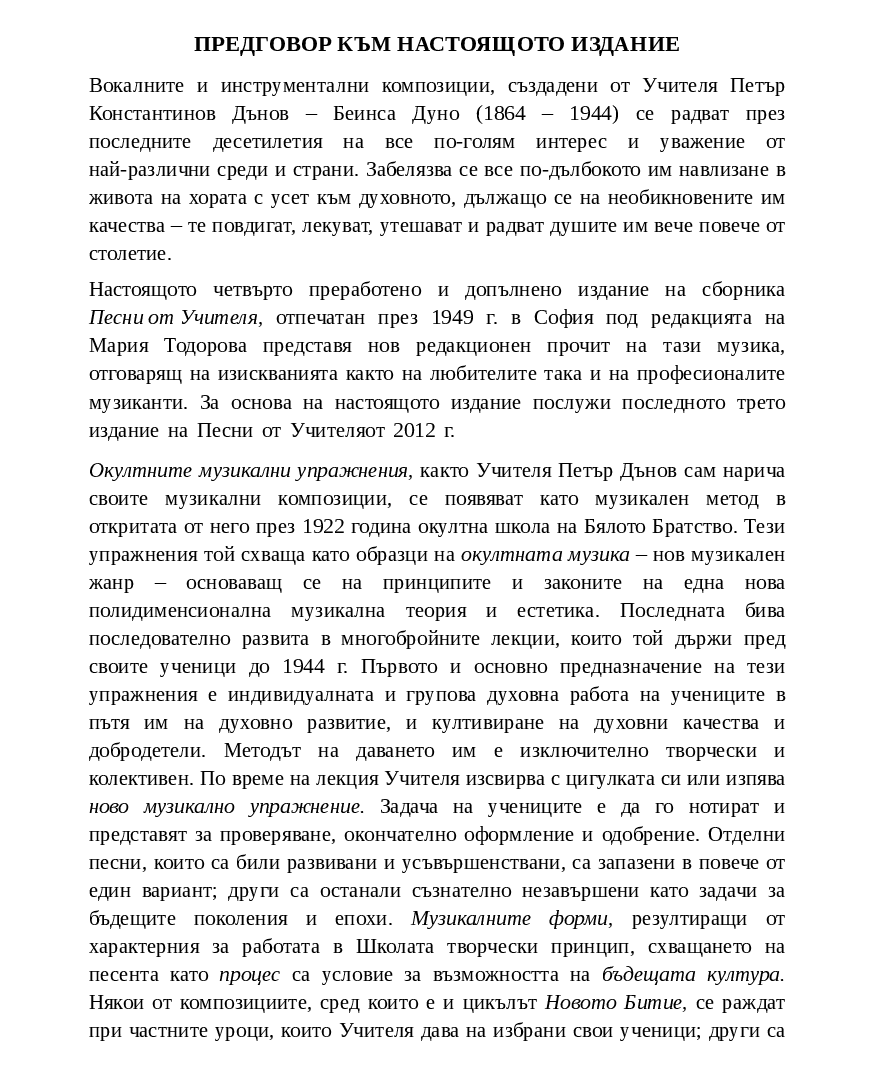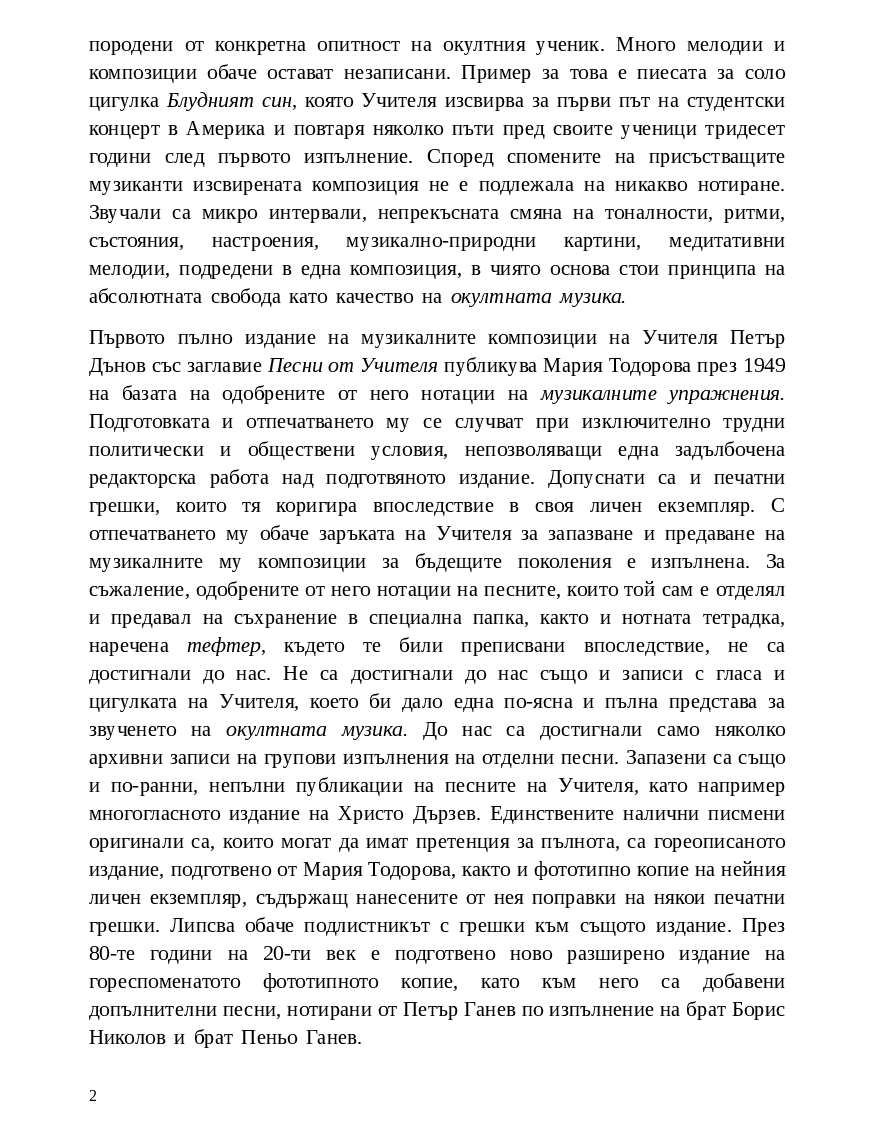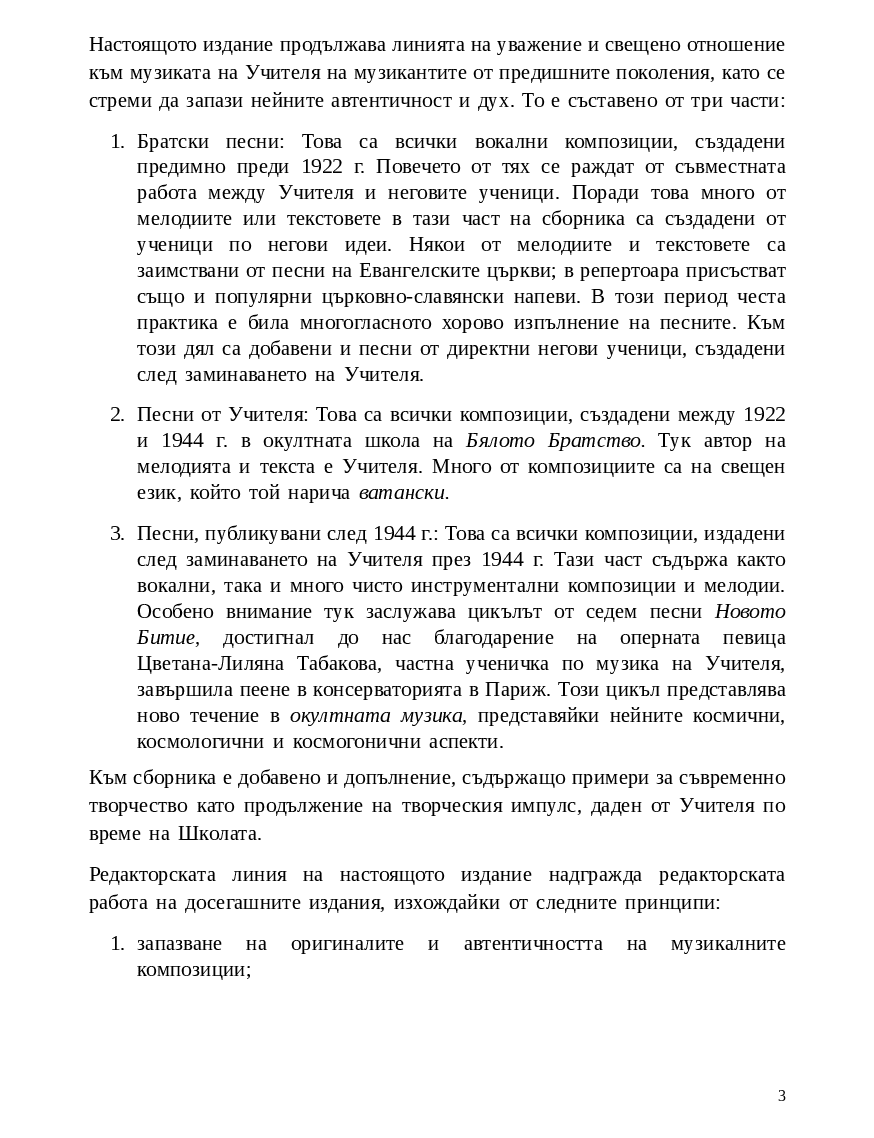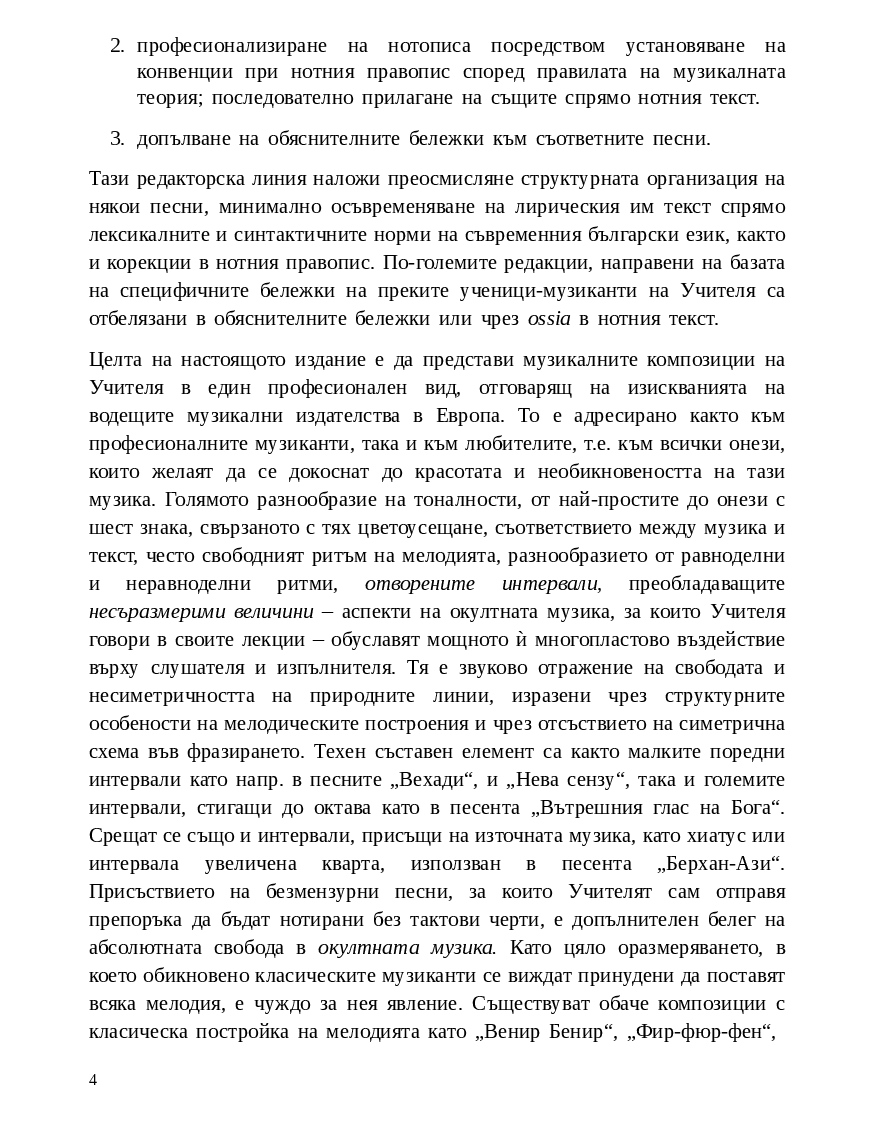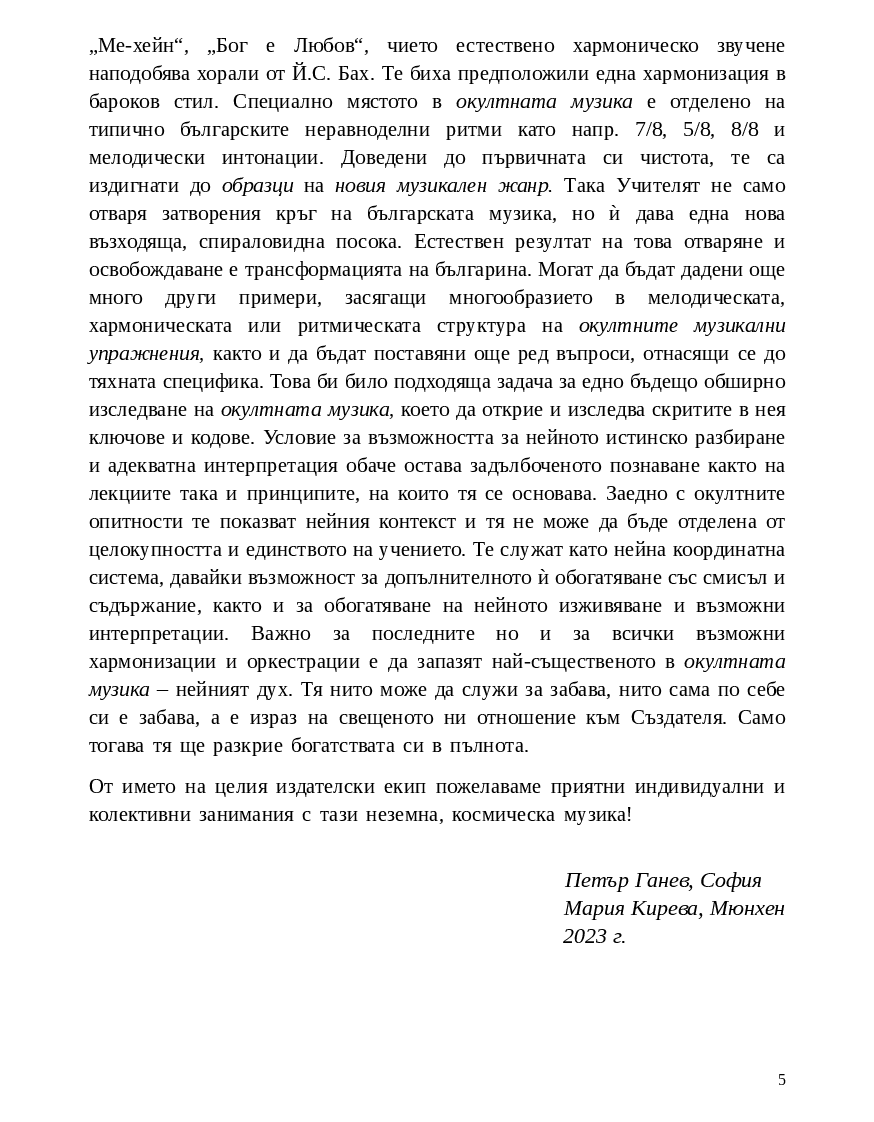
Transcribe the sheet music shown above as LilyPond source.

\version "2.24.2"

% include paper part and global functions
\include "include/globals.ily"

\bookpart {
  \paper {
    print-all-headers = ##f
    print-page-number = ##t
    print-first-page-number = ##f

    % put page numbers on the bottom
    oddHeaderMarkup = \markup ""
    evenHeaderMarkup = \markup ""
    oddFooterMarkup = \markup
    \fill-line {
      ""
      \if \should-print-page-number \fromproperty #'page:page-number-string
    }
    evenFooterMarkup = \markup
    \fill-line {
      \if \should-print-page-number \fromproperty #'page:page-number-string
      ""
    }

    left-margin = 1.5\cm
    right-margin = 1.5\cm
    top-margin = 1.6\cm
    bottom-margin = 1.2\cm
    ragged-bottom = ##t % do not spread the staves to fill the whole vertical space


  }

  \tocItem \markup "Предговор към настоящото издание"
  \markup \fontsize  #+3.0 { \fill-line \bold {"ПРЕДГОВОР КЪМ НАСТОЯЩОТО ИЗДАНИЕ"} }

  \markup \fontsize #+2.5 {
    \vspace #1.0  \override #'(baseline-skip . 2.7)
    \justify {

      Вокалните и инструментални композиции, създадени от Учителя Петър Константинов Дънов – Беинса Дуно (1864 – 1944) се радват през последните десетилетия на все по-голям интерес и уважение от най-различни среди и страни. Забелязва се все по-дълбокото им навлизане в живота на хората с усет към  духовното, дължащо се на необикновените им качества – те повдигат, лекуват, утешават и радват душите им вече повече от столетие.
    }
  }

  \markup \fontsize #+2.5 {
    \vspace #1.0  \override #'(baseline-skip . 2.7)
    \justify {

      Настоящото четвърто преработено и допълнено издание на сборника \italic"Песни от Учителя," отпечатан през 1949 г. в София под редакцията на Мария Тодорова представя нов редакционен прочит на тази музика, отговарящ на изискванията както на любителите така и на професионалите музиканти. За основа на настоящото издание послужи последното трето издание на Песни от Учителяот 2012 г.
    }
  }
  \markup \fontsize #+2.5 {
    \vspace #1.0  \override #'(baseline-skip . 2.7)
    \justify {
      \italic {Окултните} \italic {музикални} \italic {упражнения,} както Учителя Петър Дънов сам нарича своите музикални композиции, се появяват като музикален метод в откритата от него през 1922 година окултна школа на Бялото Братство. Тези упражнения той схваща като образци на \italic {окултната} \italic {музика} – нов музикален жанр – основаващ се на принципите и законите на една нова полидименсионална  музикална теория и естетика. Последната бива последователно развита в многобройните лекции, които той държи пред своите ученици до 1944 г. Първото и основно предназначение на тези упражнения е индивидуалната и групова духовна работа на учениците в пътя им на духовно развитие, и култивиране на духовни качества и добродетели. Методът на даването им е изключително творчески и колективен. По време на лекция Учителя изсвирва с цигулката си или изпява \italic {ново} \italic {музикално} \italic {упражнение.} Задача на учениците е да го нотират и представят за проверяване, окончателно оформление и одобрение. Отделни песни, които са били развивани и усъвършенствани, са запазени в повече от един вариант; други са останали съзнателно незавършени като задачи за бъдещите поколения и епохи. \italic {Музикалните} \italic {форми,} резултиращи от характерния за работата в Школата творчески принцип, схващането на песента като \italic {процес} са условие за възможността на \italic {бъдещата} \italic {култура.}  Някои от композициите, сред които е и цикълът \italic {Новото} \italic {Битие,} се раждат при частните уроци, които Учителя дава на избрани свои ученици; други са 
    }
  }

  \markup \fontsize #+2.5 {
    \vspace #0 \override #'(baseline-skip . 2.7)
    \justify {
      породени от конкретна опитност на окултния ученик. Много мелодии и композиции обаче остават незаписани. Пример за това е пиесата за соло цигулка \italic {Блудният} \italic {син,} която Учителя изсвирва за първи път на студентски концерт в Америка и повтаря няколко пъти пред своите ученици тридесет години след първото изпълнение. Според спомените на присъстващите музиканти изсвирената композиция не е подлежала на никакво нотиране. Звучали са микро интервали, непрекъсната смяна на тоналности, ритми, състояния, настроения, музикално-природни картини, медитативни мелодии, подредени в една композиция, в чиято основа стои принципа на абсолютната свобода като качество на \italic{окултната} \italic {музика.}
    }
  }

  \markup \fontsize #+2.5 {
    \vspace #1.0  \override #'(baseline-skip . 2.7)
    \justify {
      Първото пълно издание на музикалните композиции на Учителя Петър Дънов със заглавие \italic {Песни} \italic {от} \italic {Учителя} публикува Мария Тодорова през 1949 на базата на одобрените от него нотации на \italic {музикалните} \italic {упражнения.} Подготовката и отпечатването му се случват при изключително трудни политически и обществени условия, непозволяващи една задълбочена редакторска работа над подготвяното издание. Допуснати са и печатни грешки, които тя коригира впоследствие в своя личен екземпляр. С отпечатването му обаче заръката на Учителя за запазване и предаване на музикалните му композиции за бъдещите поколения е изпълнена. За съжаление, одобрените от него нотации на песните, които той сам е отделял и предавал на съхранение в специална папка, както и нотната тетрадка, наречена \italic {тефтер,} където те били преписвани впоследствие, не са достигнали до нас. Не са достигнали до нас също и записи с гласа и цигулката на Учителя, което би дало една по-ясна и пълна представа за звученето на \italic {окултната} \italic {музика.} До нас са достигнали само няколко архивни записи на групови изпълнения на отделни песни. Запазени са също и по-ранни, непълни публикации на песните на Учителя, като например многогласното издание на Христо Дързев. Единствените налични писмени оригинали са, които могат да имат претенция за пълнота, са гореописаното издание, подготвено от Мария Тодорова, както и фототипно копие на нейния личен екземпляр, съдържащ нанесените от нея поправки на някои печатни грешки. Липсва обаче подлистникът с грешки към същото издание. През 80-те години на 20-ти век е подготвено ново разширено издание на гореспоменатото фототипното копие, като към него са добавени допълнителни песни, нотирани от Петър Ганев по изпълнение на брат Борис Николов и брат Пеньо Ганев.
    }
  }

  \markup \fontsize #+2.5 {
   \override #'(baseline-skip . 2.7)
    \justify {
      Настоящото издание продължава линията на уважение и свещено отношение към музиката на Учителя на музикантите от предишните поколения, като се стреми да запази нейните автентичност и дух. То е съставено от три части:
    }
  }

  \markup \override #'(line-width . 62.5) \fontsize  #+2.5 {
    \vspace #1.0  \override #'(baseline-skip . 2.5) \column {
      "    1."
    }
    \hspace #0.5
    \override #'(baseline-skip . 2.5) \column {
      \justify {
        Братски песни: Това са всички вокални композиции, създадени предимно преди 1922 г. Повечето от тях се раждат от съвместната работа между Учителя и неговите ученици. Поради това много от мелодиите или текстовете в тази част на сборника са създадени от ученици по негови идеи. Някои от мелодиите и текстовете са заимствани от песни на Евангелските църкви; в репертоара присъстват също и популярни църковно-славянски напеви. В този период честа практика е била многогласното хорово изпълнение на песните. Към този дял са добавени и песни от директни негови ученици, създадени след заминаването на Учителя.
      }
    }
  }

  \markup \override #'(line-width . 62.5) \fontsize  #+2.5 {
   \vspace #1.0  \override #'(baseline-skip . 2.5) \column {
      "    2."
    }
    \hspace #0.5
    \override #'(baseline-skip . 2.5) \column {
      \justify {
        Песни от Учителя: Това са всички композиции, създадени между 1922 и 1944 г. в окултната школа на \italic {Бялото}
        \italic {Братство.} Тук автор на мелодията и текста е Учителя. Много от композициите са на свещен език, който той
        нарича \italic {ватански.}
      }
    }
  }

  \markup \override #'(line-width . 62.5) \fontsize  #+2.5 {
   \vspace #1.0  \override #'(baseline-skip . 2.5) \column {
      "    3."
    }
    \hspace #0.5
    \override #'(baseline-skip . 2.5) \column {
      \justify {
        Песни, публикувани след 1944 г.: Това са всички композиции, издадени след заминаването на Учителя през 1944 г.
        Тази част съдържа както вокални, така и много чисто инструментални композиции и мелодии. Особено внимание тук
        заслужава цикълът от седем песни \italic {Новото} \italic{Битие,} достигнал до нас благодарение на оперната певица Цветана-Лиляна Табакова, частна ученичка по музика на Учителя, завършила пеене в консерваторията в Париж. Този цикъл
        представлява ново течение в \italic {окултната} \italic {музика,} представяйки нейните космични, космологични и космогонични аспекти.
      }
    }
  }

  \markup \fontsize #+2.5 {
    \vspace #1.0  \override #'(baseline-skip . 2.7)
    \justify {
      Към сборника е добавено и допълнение, съдържащо примери за съвременно творчество като продължение на творческия импулс, даден от Учителя по време на Школата.

    }
  }

  \markup \fontsize #+2.5 {
    \vspace #1.0  \override #'(baseline-skip . 2.7)
    \justify {
      Редакторската линия на настоящото издание надгражда редакторската работа на досегашните издания, изхождайки
      от следните принципи:
    }
  }

  \markup \override #'(line-width . 62.5) \fontsize  #+2.5 {
    \vspace #1.0  \override #'(baseline-skip . 2.5) \column {
      "    1."
    }
    \hspace #0.5
    \override #'(baseline-skip . 2.5) \column {
      \justify {
        запазване на оригиналите и автентичността на музикалните композиции;
      }
    }
  }

  \markup \override #'(line-width . 62.5) \fontsize  #+2.5 {
   \vspace #1.0  \override #'(baseline-skip . 2.5) \column {
      "    2."
    }
    \hspace #0.5
    \override #'(baseline-skip . 2.5) \column {
      \justify {
        професионализиране на нотописа посредством установяване на конвенции при нотния правопис според правилата на музикалната теория; последователно прилагане на същите спрямо нотния текст.
      }
    }
  }

    \markup \override #'(line-width . 62.5) \fontsize  #+2.5 {
   \vspace #1.0  \override #'(baseline-skip . 2.5) \column {
      "    3."
    }
    \hspace #0.5
    \override #'(baseline-skip . 2.5) \column {
      \justify {
        допълване на обяснителните бележки към съответните песни.
      }
    }
  }


  \markup \fontsize #+2.5 {
    \vspace #1.0  \override #'(baseline-skip . 2.7)
    \justify {
      Тази редакторска линия наложи преосмисляне структурната организация на някои песни, минимално осъвременяване на лирическия им текст спрямо лексикалните и синтактичните норми на съвременния български език, както и корекции в нотния правопис. По-големите редакции, направени на базата на специфичните бележки на преките ученици-музиканти на Учителя са отбелязани в обяснителните бележки или чрез \italic {ossia} в нотния текст.
    }
  }



  \markup \fontsize #+2.5 {
    \vspace #1.0  \override #'(baseline-skip . 2.7)
    \justify {

      Целта на настоящото издание е да представи музикалните композиции на Учителя в един професионален вид, отговарящ на изискванията на \justify-line {водещите музикални издателства в Европа. То е адресирано както към} професионалните музиканти, така и към любителите, т.е. към всички онези, които желаят да се докоснат до красотата и необикновеността на тази музика. Голямото разнообразие на тоналности, от най-простите до онези с шест знака, свързаното с тях цветоусещане, съответствието между музика и текст, често свободният ритъм на мелодията, разнообразието от равноделни и неравноделни ритми, \italic {отворените} \italic {интервали,} преобладаващите \italic {несъразмерими} \italic {величини} – аспекти на окултната музика, за които Учителя говори в своите лекции – обуславят мощното ѝ многопластово въздействие върху слушателя и изпълнителя. Тя е звуково отражение на свободата и несиметричността на природните линии, изразени чрез структурните особености на мелодическите построения и чрез отсъствието на симетрична схема във фразирането. Техен съставен елемент са както малките поредни интервали като напр. в песните „Вехади“, и „Нева сензу“, така и големите интервали, стигащи до октава като в песента „Вътрешния глас на Бога“. Срещат се също и интервали, присъщи на източната музика, като хиатус или интервала увеличена кварта, използван в песента „Берхан-Ази“.    Присъствието на безмензурни песни, за които Учителят сам отправя препоръка да бъдат нотирани без тактови черти, е допълнителен белег на абсолютната свобода в \italic {окултната} \italic {музика.} Като цяло оразмеряването, в което обикновено класическите музиканти се виждат принудени да поставят всяка мелодия, е чуждо за нея явление. Съществуват обаче композиции с класическа постройка на мелодията като „Венир Бенир“, „Фир-фюр-фен“, 
    }
  }



  \markup \fontsize #+2.5 {
    \vspace #1.0  \override #'(baseline-skip . 2.7)
    \justify {
       „Ме-хейн“, „Бог е Любов“, чието естествено хармоническо звучене наподобява хорали от Й.С. Бах. Те биха предположили една хармонизация в бароков стил. Специално мястото в \italic {окултната} \italic {музика} е отделено на типично българските неравноделни ритми като напр. 7/8, 5/8, 8/8 и мелодически интонации. Доведени до първичната си чистота, те са издигнати до \italic {образци} на \italic {новия} \italic {музикален} \italic {жанр.} Така Учителят не само отваря затворения кръг на българската музика, но ѝ дава една нова възходяща, спираловидна посока. Естествен резултат на това отваряне и освобождаване е трансформацията на българина. Могат да бъдат дадени още много други примери, засягащи многообразието в мелодическата, хармоническата или ритмическата структура на \italic {окултните} \italic {музикални} \italic {упражнения,} както и да бъдат поставяни още ред въпроси, отнасящи

      се до тяхната специфика. Това би било подходяща задача за едно бъдещо обширно изследване на \italic {окултната} \italic {музика,} което да открие и изследва скритите в нея ключове и кодове. Условие за възможността за нейното истинско разбиране и адекватна интерпретация обаче остава задълбоченото познаване както на лекциите така и принципите, на които тя се основава. Заедно с окултните опитности
      те показват нейния контекст и тя не може да бъде отделена от целокупността и единството на учението. Те служат като нейна координатна система, давайки възможност за допълнителното ѝ обогатяване със смисъл и съдържание, както и за обогатяване на нейното изживяване и възможни интерпретации. Важно за последните но и за всички възможни хармонизации и оркестрации е да запазят най-същественото в \italic {окултната} \italic {музика} – нейният дух. Тя нито може да служи за забава, нито сама по себе си е забава, а е израз на свещеното ни отношение към Създателя. Само тогава тя ще разкрие богатствата си в пълнота.
    }
  }

  \markup \fontsize #+2.5 {
    \vspace #1.0  \override #'(baseline-skip . 2.7)
    \justify {

      От името на целия издателски екип пожелаваме приятни индивидуални и колективни занимания с тази неземна, космическа музика!

    }
  }

  \markup \fontsize #+3 \raise #0 \override #'(baseline-skip . 2.7) {
    \column {
      \line {"  "}
      \line {"  "}
      \fill-line { "" ""  \italic {"Петър Ганев, София    "} }
      \fill-line { "" ""  \italic {"Мария Кирева, Мюнхен"} }
      \fill-line { "" ""  \italic {"2023 г.                            "} }
    }
  }


} % bookpart



% Più mosso
% „Weiße Bruderschaft“
